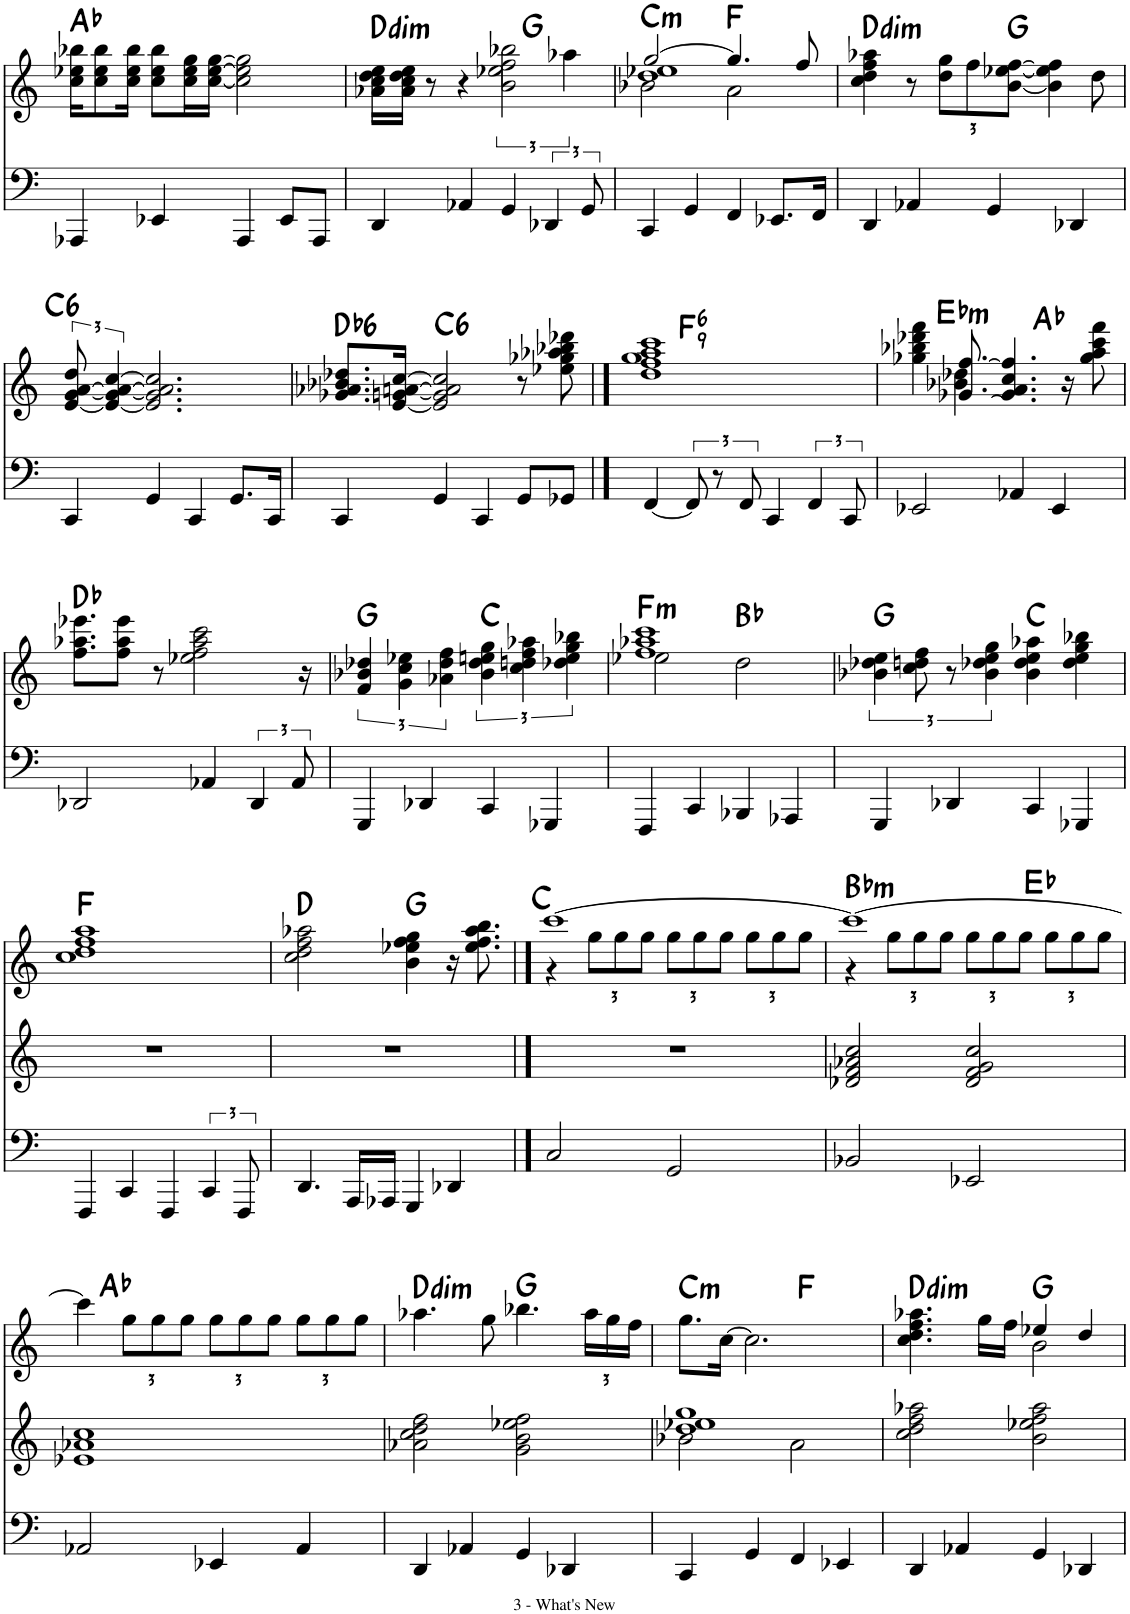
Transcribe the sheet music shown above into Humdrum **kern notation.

**kern	**kern	**kern	**harte
*part3	*part2	*part1	*part1
*staff3	*staff2	*staff1	*
*I"Fretless Electric Bass	*I"Piano	*I"Electronic Organ	*
*	*	*I'Elec Org	*
!!LO:PB:g=z
*clefF4	*clefG2	*clefG2	*
*k[]	*k[]	*k[]	*
*M4/4	*M4/4	*M4/4	*
=39	=39	=39	=39
4AAA-X/	1r	16cc\ 16ee-X\ 16bb-X\KL	Ab:maj
.	.	8cc\ 8ee-\ 8bb-\	.
.	.	16cc\ 16ee-\ 16bb-\Jk	.
4EE-X/	.	8cc\ 8ee-\ 8bb-\L	.
.	.	16cc\ 16ee-\ 16gg\L	.
.	.	[16cc\ [16ee-\ [16gg\JJ	.
4AAA-/	.	2cc\] 2ee-\] 2gg\]	.
8EE-/L	.	.	.
8AAA-/J	.	.	.
=40	=40	=40	=40
*	*	*^	*
!	!	!	!	!LO:H:kt=dim
4DD/	1r	16a-X\ 16cc\ 16dd\ 16ee\LL	2ryy	D:dim
.	.	16a-\ 16cc\ 16dd\ 16ee\JJ	.	.
.	.	8r	.	.
4AA-X/	.	4r	.	.
4GG/	.	3bb-X\	2b\ 2ee-X\ 2ff\	G:maj
6DD-X/	.	.	.	.
.	.	6aa-X\	.	.
12GG/	.	.	.	.
=41	=41	=41	=41	=41
*	*	*	*^	*
!	!	!	!	!	!LO:H:kt=m
4CC/	1r	1dd 1ee-X	2b-X\	[2gg/	C:min
4GG/	.	.	.	.	.
4FF/	.	.	2a\	4.gg/]	F:maj
8.EE-X/L	.	.	.	.	.
.	.	.	.	8ff/	.
16FF/Jk	.	.	.	.	.
*	*	*v	*v	*v	*
=42	=42	=42	=42
!	!	!	!LO:H:kt=dim
4DD/	1r	4cc\ 4dd\ 4ff\ 4aa-X\	D:dim
4AA-X/	.	8r	.
*	*	*Xbrackettup	*
.	.	12dd\ 12gg\L	.
.	.	12ff\	.
4GG/	.	.	.
.	.	[12b\ [12ee-X\ [12ff\J	G:maj
.	.	4b\] 4ee-\] 4ff\]	.
4DD-X/	.	.	.
.	.	8dd\	.
!!LO:LB:g=z
=43	=43	=43	=43
*	*	*brackettup	*
!	!	!	!LO:H:kt=6
4CC/	1r	[12e/ [12g/ [12a/ 12dd/	C:maj6
.	.	6e/_ 6g/_ 6a/_ [6cc/	.
4GG/	.	2.e/] 2.g/] 2.a/] 2.cc/]	.
4CC/	.	.	.
8.GG/L	.	.	.
16CC/Jk	.	.	.
=44	=44	=44	=44
!	!	!	!LO:H:kt=6
4CC/	1r	8.g-X/ 8.a-X/ 8.b-X/ 8.dd-X/L	Db:maj6
.	.	[16e/ [16gn/ [16an/ [16cc/Jk	.
!	!	!	!LO:H:kt=6
4GG/	.	2e/] 2g/] 2a/] 2cc/]	C:maj6
4CC/	.	.	.
8GG/L	.	8r	.
8GG-X/J	.	8ee-X\ 8gg-X\ 8aa-X\ 8bb-X\ 8ddd-X\	.
==45	==45	==45	==45
!	!	!	!LO:H:kt=6
[4FF/	1r	1dd 1ff 1gg 1aa 1ccc	F:maj6(9)
12FF/]	.	.	.
12r	.	.	.
12FF/	.	.	.
4CC/	.	.	.
6FF/	.	.	.
12CC/	.	.	.
=46	=46	=46	=46
*	*	*^	*
!	!	!	!	!LO:H:kt=m
2EE-X/	1r	4gg-X\ 4bb-X\ 4ddd-X\ 4fff\	4ryy	Eb:min
.	.	[8.g-X/ [8.ff/	4b-X\ 4dd-X\	.
.	.	4.g-/] 4.a/ 4.cc/ 4.ff/]	.	Ab:maj
4AA-X/	.	.	2ryy	.
4EE-/	.	.	.	.
.	.	16r	.	.
.	.	8gg-\ 8aa\ 8ccc\ 8fff\	.	.
*	*	*v	*v	*
!!LO:LB:g=z
=47	=47	=47	=47
2DD-X/	1r	8.ff\ 8.aa-X\ 8.eee-X\L	Db:maj
.	.	8ff\ 8aa-\ 8eee-\J	.
.	.	8r	.
.	.	2ee-X\ 2ff\ 2aa-\ 2ccc\	.
4AA-X/	.	.	.
6DD-/	.	.	.
12AA-/	.	.	.
.	.	16r	.
=48	=48	=48	=48
4GGG/	1r	6f/ 6b-X/ 6dd-X/	G:maj
.	.	6g\ 6cc\ 6ee-X\	.
4DD-X/	.	.	.
.	.	6a-X\ 6dd-\ 6ff\	.
4CC/	.	6b-\ 6dd-\ 6een\ 6gg\	C:maj
.	.	6cc\ 6ddn\ 6ff\ 6aa-X\	.
4GGG-X/	.	.	.
.	.	6dd-X\ 6ee\ 6gg\ 6bb-X\	.
=49	=49	=49	=49
*	*	*^	*
!	!	!	!	!LO:H:kt=m
4FFF/	1r	1ff 1aa-X 1ccc	2ee-X\	F:min
4CC/	.	.	.	.
4BBB-X/	.	.	2dd\	Bb:maj
4AAA-X/	.	.	.	.
*	*	*v	*v	*
=50	=50	=50	=50
4GGG/	1r	6b-X\ 6dd-X\ 6ee\	G:maj
.	.	12cc\ 12ddn\ 12ff\	.
4DD-X/	.	12r	.
.	.	6b-\ 6dd-X\ 6ee\ 6gg\	.
4CC/	.	4b-\ 4dd-\ 4ee\ 4aa-X\	C:maj
4GGG-X/	.	4dd-\ 4ee\ 4gg\ 4bb-X\	.
!!LO:LB:g=z
=51	=51	=51	=51
4FFF/	1r	1cc 1dd 1ff 1aa	F:maj
4CC/	.	.	.
4FFF/	.	.	.
6CC/	.	.	.
12FFF/	.	.	.
=52	=52	=52	=52
4.DD/	1r	2cc\ 2dd\ 2ff\ 2aa-X\	D:maj
16AAA/LL	.	.	.
16AAA-X/JJ	.	.	.
4GGG/	.	4b\ 4ee-X\ 4ff\ 4gg\	G:maj
4DD-X/	.	16r	.
.	.	8.ee-\ 8.ff\ 8.aa-\ 8.bb\	.
==53	==53	==53	==53
*	*	*^	*
2C/	1r	[1ccc	4r	C:maj
*	*	*	*Xbrackettup	*
.	.	.	12gg\L	.
.	.	.	12gg\	.
.	.	.	12gg\J	.
2GG/	.	.	12gg\L	.
.	.	.	12gg\	.
.	.	.	12gg\J	.
.	.	.	12gg\L	.
.	.	.	12gg\	.
.	.	.	12gg\J	.
=54	=54	=54	=54	=54
!	!	!	!	!LO:H:kt=m
2BB-X/	2d-X/ 2f/ 2a-X/ 2cc/	1ccc_	4r	Bb:min
.	.	.	12gg\L	.
.	.	.	12gg\	.
.	.	.	12gg\J	.
2EE-X/	2d-/ 2f/ 2g/ 2cc/	.	12gg\L	.
.	.	.	12gg\	Eb:maj
.	.	.	12gg\J	.
.	.	.	12gg\L	.
.	.	.	12gg\	.
.	.	.	12gg\J	.
*	*	*v	*v	*
!!LO:LB:g=z
=55	=55	=55	=55
2AA-X/	1e-X 1a-X 1cc	4ccc\]	Ab:maj
.	.	12gg\L	.
.	.	12gg\	.
.	.	12gg\J	.
4EE-X/	.	12gg\L	.
.	.	12gg\	.
.	.	12gg\J	.
4AA-/	.	12gg\L	.
.	.	12gg\	.
.	.	12gg\J	.
=56	=56	=56	=56
!	!	!	!LO:H:kt=dim
4DD/	2a-X\ 2cc\ 2dd\ 2ff\	4.aa-X\	D:dim
4AA-X/	.	.	.
.	.	8gg\	.
4GG/	2g\ 2b\ 2ee-X\ 2ff\	4.bb-X\	G:maj
4DD-X/	.	.	.
.	.	24aa-\LL	.
.	.	24gg\	.
.	.	24ff\JJ	.
=57	=57	=57	=57
*	*^	*	*
!	!	!	!	!LO:H:kt=m
4CC/	1dd 1ee-X 1gg	2b-X\	8.gg\L	C:min
.	.	.	[16cc\Jk	.
4GG/	.	.	2.cc\]	F:maj
4FF/	.	2a\	.	.
4EE-X/	.	.	.	.
*	*v	*v	*	*
=58	=58	=58	=58
*	*	*^	*
!	!	!	!	!LO:H:kt=dim
4DD/	2cc\ 2dd\ 2ff\ 2aa-X\	4.cc\ 4.dd\ 4.ff\ 4.aa-X\	2ryy	D:dim
4AA-X/	.	.	.	.
.	.	16gg\LL	.	.
.	.	16ff\JJ	.	.
4GG/	2b\ 2ee-X\ 2ff\ 2aa-\	4ee-X/	2b\	G:maj
4DD-X/	.	4dd/	.	.
*	*	*v	*v	*
=	=	=	=
*-	*-	*-	*-
